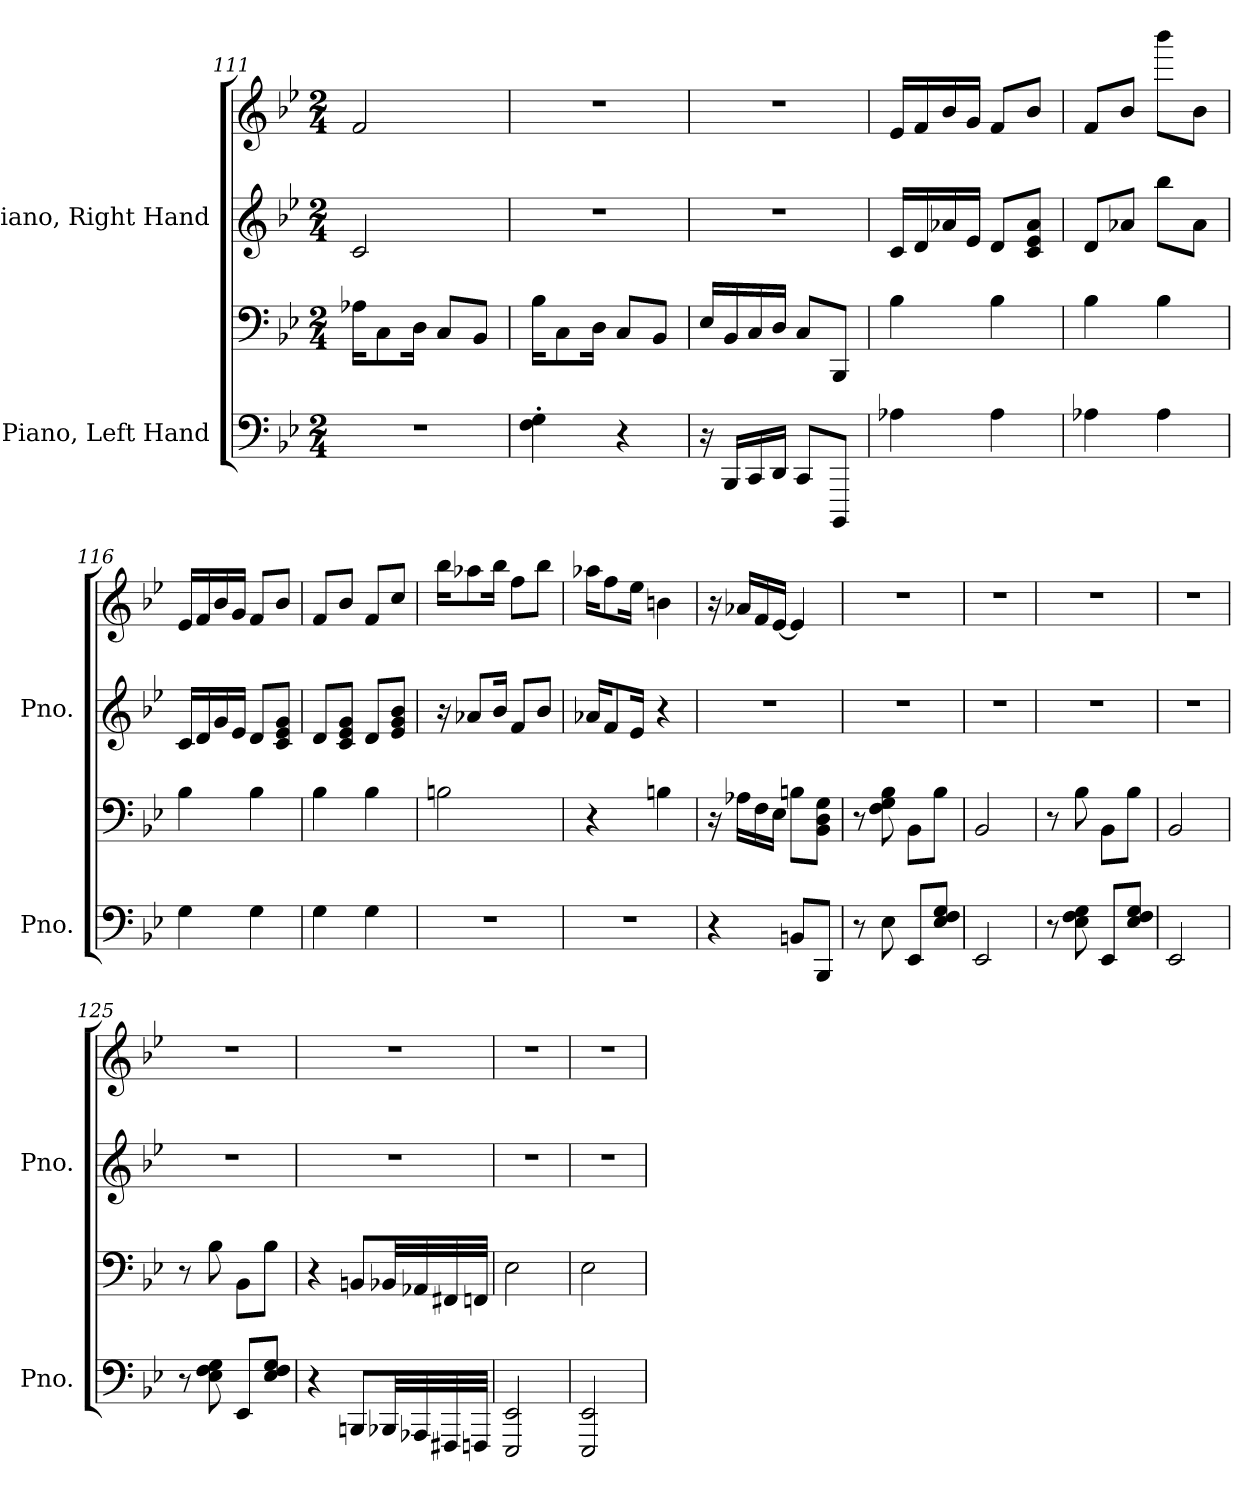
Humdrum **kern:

**kern	**kern	**kern	**kern
*part2	*part2	*part1	*part1
*staff4	*staff3	*staff2	*staff1
*I"Piano, Left Hand	*	*I"Piano, Right Hand	*
*I'Pno.	*	*I'Pno.	*
*clefF4	*clefF4	*clefG2	*clefG2
*k[b-e-]	*k[b-e-]	*k[b-e-]	*k[b-e-]
*M2/4	*M2/4	*M2/4	*M2/4
=111	=111	=111	=111
2r	16A-X\KL	2c/	2f/
.	8C\	.	.
.	16D\Jk	.	.
.	8C/L	.	.
.	8BB-/J	.	.
=112	=112	=112	=112
4F\' 4G\'	16B-\KL	2r	2r
.	8C\	.	.
.	16D\Jk	.	.
4r	8C/L	.	.
.	8BB-/J	.	.
!!LO:PB:g=z
=113	=113	=113	=113
16r	16E-/LL	2r	2r
16BBB-/LL	16BB-/	.	.
16CC/	16C/	.	.
16DD/JJ	16D/JJ	.	.
8CC/L	8C/L	.	.
8BBBB-/J	8BBB-/J	.	.
=114	=114	=114	=114
4A-X\	4B-\	16c/LL	16e-/LL
.	.	16d/	16f/
.	.	16a-X/	16b-/
.	.	16e-/JJ	16g/JJ
4A-\	4B-\	8d/L	8f/L
.	.	8c/ 8e-/ 8a-/J	8b-/J
=115	=115	=115	=115
4A-X\	4B-\	8d/L	8f/L
.	.	8a-X/J	8b-/J
4A-\	4B-\	8bb-\L	8bbb-\L
.	.	8a-\J	8b-\J
=116	=116	=116	=116
4G\	4B-\	16c/LL	16e-/LL
.	.	16d/	16f/
.	.	16g/	16b-/
.	.	16e-/JJ	16g/JJ
4G\	4B-\	8d/L	8f/L
.	.	8c/ 8e-/ 8g/J	8b-/J
=117	=117	=117	=117
4G\	4B-\	8d/L	8f/L
.	.	8c/ 8e-/ 8g/J	8b-/J
4G\	4B-\	8d/L	8f/L
.	.	8e-/ 8g/ 8b-/J	8cc/J
=118	=118	=118	=118
2r	2Bn\	16r	16bb-\KL
.	.	8a-X/L	8aa-X\
.	.	16b-/Jk	16bb-\Jk
.	.	8f/L	8ff\L
.	.	8b-/J	8bb-\J
!!LO:LB:g=z
=119	=119	=119	=119
2r	4r	16a-X/KL	16aa-X\KL
.	.	8f/	8ff\
.	.	16e-/Jk	16ee-\Jk
.	4Bn\	4r	4bn\
=120	=120	=120	=120
4r	16r	2r	16r
.	16A-X\LL	.	16a-X/LL
.	16F\	.	16f/
.	16E-\JJ	.	[16e-/JJ
8BBn/L	8Bn\L	.	4e-/]
8BBB-/J	8BB-\ 8D\ 8G\J	.	.
=121	=121	=121	=121
8r	8r	2r	2r
8E-\	8F\ 8G\ 8B-\	.	.
8EE-/L	8BB-\L	.	.
8E-/ 8F/ 8G/J	8B-\J	.	.
=122	=122	=122	=122
2EE-/	2BB-/	2r	2r
=123	=123	=123	=123
8r	8r	2r	2r
8E-\ 8F\ 8G\	8B-\	.	.
8EE-/L	8BB-\L	.	.
8E-/ 8F/ 8G/J	8B-\J	.	.
=124	=124	=124	=124
2EE-/	2BB-/	2r	2r
=125	=125	=125	=125
8r	8r	2r	2r
8E-\ 8F\ 8G\	8B-\	.	.
8EE-/L	8BB-\L	.	.
8E-/ 8F/ 8G/J	8B-\J	.	.
!!LO:LB:g=z
=126	=126	=126	=126
4r	4r	2r	2r
8BBBn/L	8BBn/L	.	.
32BBB-X/LL	32BB-X/LL	.	.
32AAA-X/	32AA-X/	.	.
32FFF#X/	32FF#X/	.	.
32FFFn/JJJ	32FFn/JJJ	.	.
=127	=127	=127	=127
2EEE-/ 2EE-/	2E-\	2r	2r
=128	=128	=128	=128
2EEE-/ 2EE-/	2E-\	2r	2r
=	=	=	=
*-	*-	*-	*-
